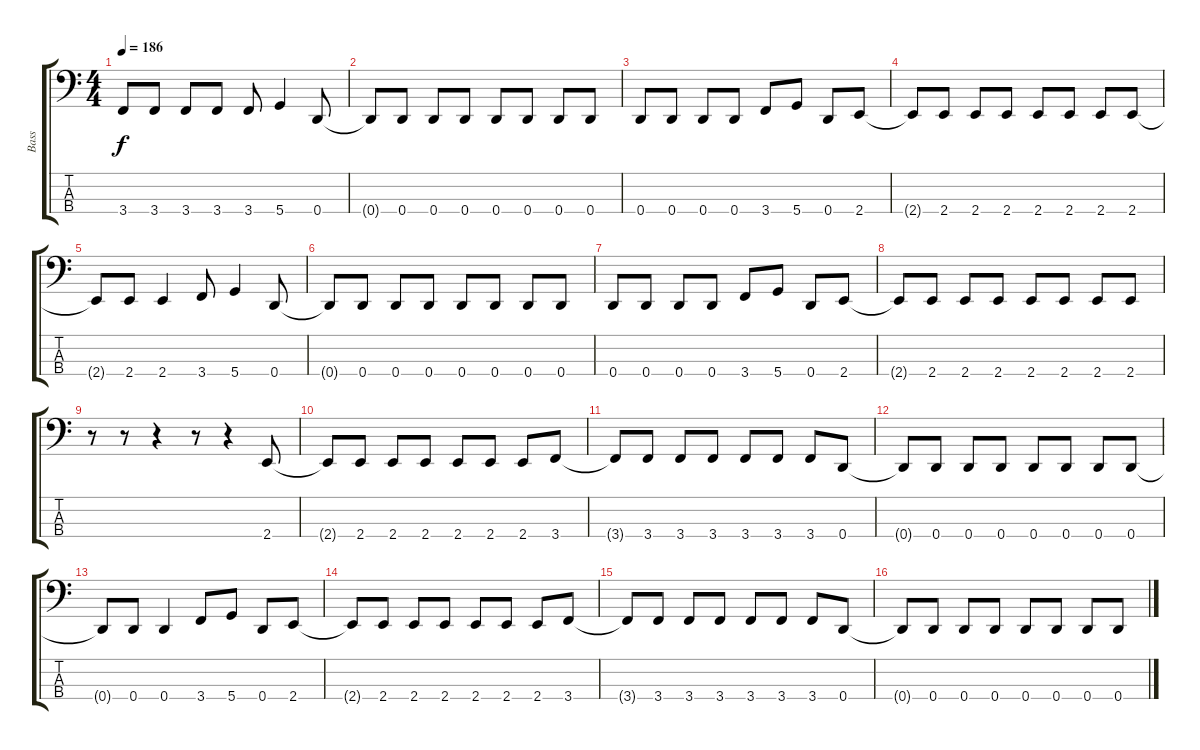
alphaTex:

\track ("Bass" "Bass") {instrument electricbasspick}
\staff {score tabs}
\tuning (F2 C2 G1 D1) {hide}
\ts (4 4)
\tempo 186
\clef f4
\ks c
3.4{t}.8{dy f} 3.4.8 3.4.8 3.4.8 3.4.8 5.4.4 0.4.8 |
0.4{t}.8 0.4.8 0.4.8 0.4.8 0.4.8 0.4.8 0.4.8 0.4.8 |
0.4.8 0.4.8 0.4.8 0.4.8 3.4.8 5.4.8 0.4.8 2.4.8 |
2.4{t}.8 2.4.8 2.4.8 2.4.8 2.4.8 2.4.8 2.4.8 2.4.8 |
2.4{t}.8 2.4.8 2.4.4 3.4.8 5.4.4 0.4.8 |
0.4{t}.8 0.4.8 0.4.8 0.4.8 0.4.8 0.4.8 0.4.8 0.4.8 |
0.4.8 0.4.8 0.4.8 0.4.8 3.4.8 5.4.8 0.4.8 2.4.8 |
2.4{t}.8 2.4.8 2.4.8 2.4.8 2.4.8 2.4.8 2.4.8 2.4.8 |
r.8 r.8 r.4 r.8 r.4 2.4.8 |
2.4{t}.8 2.4.8 2.4.8 2.4.8 2.4.8 2.4.8 2.4.8 3.4.8 |
3.4{t}.8 3.4.8 3.4.8 3.4.8 3.4.8 3.4.8 3.4.8 0.4.8 |
0.4{t}.8 0.4.8 0.4.8 0.4.8 0.4.8 0.4.8 0.4.8 0.4.8 |
0.4{t}.8 0.4.8 0.4.4 3.4.8 5.4.8 0.4.8 2.4.8 |
2.4{t}.8 2.4.8 2.4.8 2.4.8 2.4.8 2.4.8 2.4.8 3.4.8 |
3.4{t}.8 3.4.8 3.4.8 3.4.8 3.4.8 3.4.8 3.4.8 0.4.8 |
0.4{t}.8 0.4.8 0.4.8 0.4.8 0.4.8 0.4.8 0.4.8 0.4.8
